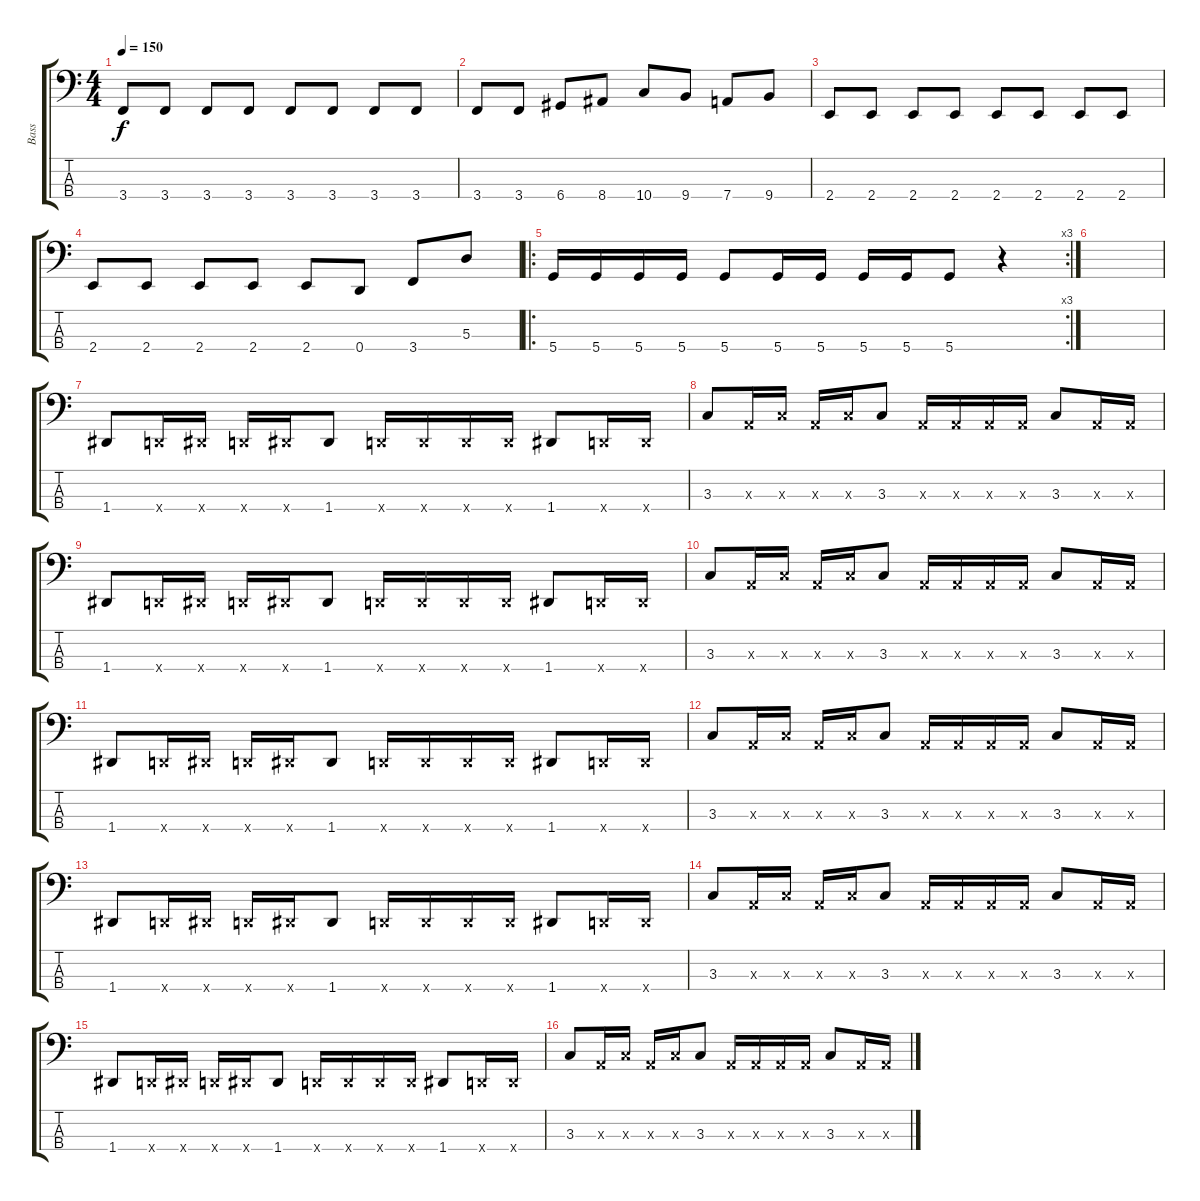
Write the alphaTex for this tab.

\track ("Bass" "Bass") {instrument electricbasspick}
\staff {score tabs}
\tuning (G2 D2 A1 D1) {hide}
\ts (4 4)
\tempo 150
\clef f4
\ks c
3.4.8{dy f} 3.4.8 3.4.8 3.4.8 3.4.8 3.4.8 3.4.8 3.4.8 |
3.4.8 3.4.8 6.4.8 8.4.8 10.4.8 9.4.8 7.4.8 9.4.8 |
2.4.8 2.4.8 2.4.8 2.4.8 2.4.8 2.4.8 2.4.8 2.4.8 |
2.4.8 2.4.8 2.4.8 2.4.8 2.4.8 0.4.8 3.4.8 5.3.8 |
\ro
\rc 3
5.4.16 5.4.16 5.4.16 5.4.16 5.4.8 5.4.16 5.4.16 5.4.16 5.4.16 5.4.8 r.4 |
|
1.4.8 0.4{x}.16 1.4{x}.16 0.4{x}.16 1.4{x}.16 1.4.8 0.4{x}.16 0.4{x}.16 0.4{x}.16 0.4{x}.16 1.4.8 0.4{x}.16 0.4{x}.16 |
3.3.8 0.3{x}.16 3.3{x}.16 0.3{x}.16 3.3{x}.16 3.3.8 0.3{x}.16 0.3{x}.16 0.3{x}.16 0.3{x}.16 3.3.8 0.3{x}.16 0.3{x}.16 |
1.4.8 0.4{x}.16 1.4{x}.16 0.4{x}.16 1.4{x}.16 1.4.8 0.4{x}.16 0.4{x}.16 0.4{x}.16 0.4{x}.16 1.4.8 0.4{x}.16 0.4{x}.16 |
3.3.8 0.3{x}.16 3.3{x}.16 0.3{x}.16 3.3{x}.16 3.3.8 0.3{x}.16 0.3{x}.16 0.3{x}.16 0.3{x}.16 3.3.8 0.3{x}.16 0.3{x}.16 |
1.4.8 0.4{x}.16 1.4{x}.16 0.4{x}.16 1.4{x}.16 1.4.8 0.4{x}.16 0.4{x}.16 0.4{x}.16 0.4{x}.16 1.4.8 0.4{x}.16 0.4{x}.16 |
3.3.8 0.3{x}.16 3.3{x}.16 0.3{x}.16 3.3{x}.16 3.3.8 0.3{x}.16 0.3{x}.16 0.3{x}.16 0.3{x}.16 3.3.8 0.3{x}.16 0.3{x}.16 |
1.4.8 0.4{x}.16 1.4{x}.16 0.4{x}.16 1.4{x}.16 1.4.8 0.4{x}.16 0.4{x}.16 0.4{x}.16 0.4{x}.16 1.4.8 0.4{x}.16 0.4{x}.16 |
3.3.8 0.3{x}.16 3.3{x}.16 0.3{x}.16 3.3{x}.16 3.3.8 0.3{x}.16 0.3{x}.16 0.3{x}.16 0.3{x}.16 3.3.8 0.3{x}.16 0.3{x}.16 |
1.4.8 0.4{x}.16 1.4{x}.16 0.4{x}.16 1.4{x}.16 1.4.8 0.4{x}.16 0.4{x}.16 0.4{x}.16 0.4{x}.16 1.4.8 0.4{x}.16 0.4{x}.16 |
3.3.8 0.3{x}.16 3.3{x}.16 0.3{x}.16 3.3{x}.16 3.3.8 0.3{x}.16 0.3{x}.16 0.3{x}.16 0.3{x}.16 3.3.8 0.3{x}.16 0.3{x}.16
